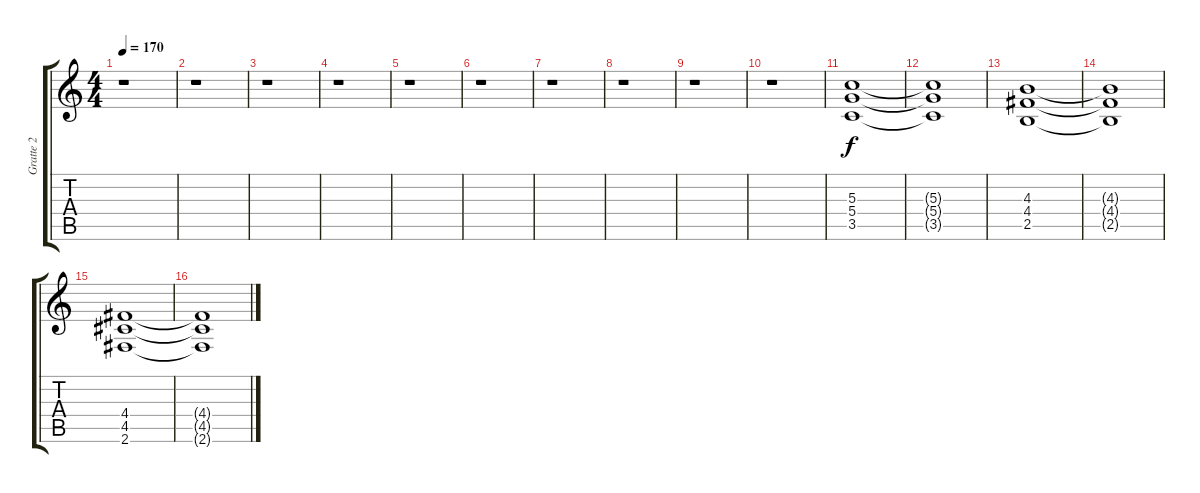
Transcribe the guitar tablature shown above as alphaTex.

\track ("Gratte 2" "Gratte 2") {instrument overdrivenguitar}
\staff {score tabs}
\tuning (E4 B3 G3 D3 A2 E2) {hide}
\ts (4 4)
\tempo 170
\clef g2
\ks c
r.1{dy f} |
r.1 |
r.1 |
r.1 |
r.1 |
r.1 |
r.1 |
r.1 |
r.1 |
r.1 |
(5.3 5.4 3.5).1 |
(5.3{t} 5.4{t} 3.5{t}).1 |
(4.3 4.4 2.5).1 |
(4.3{t} 4.4{t} 2.5{t}).1 |
(4.4 4.5 2.6).1 |
(4.4{t} 4.5{t} 2.6{t}).1
